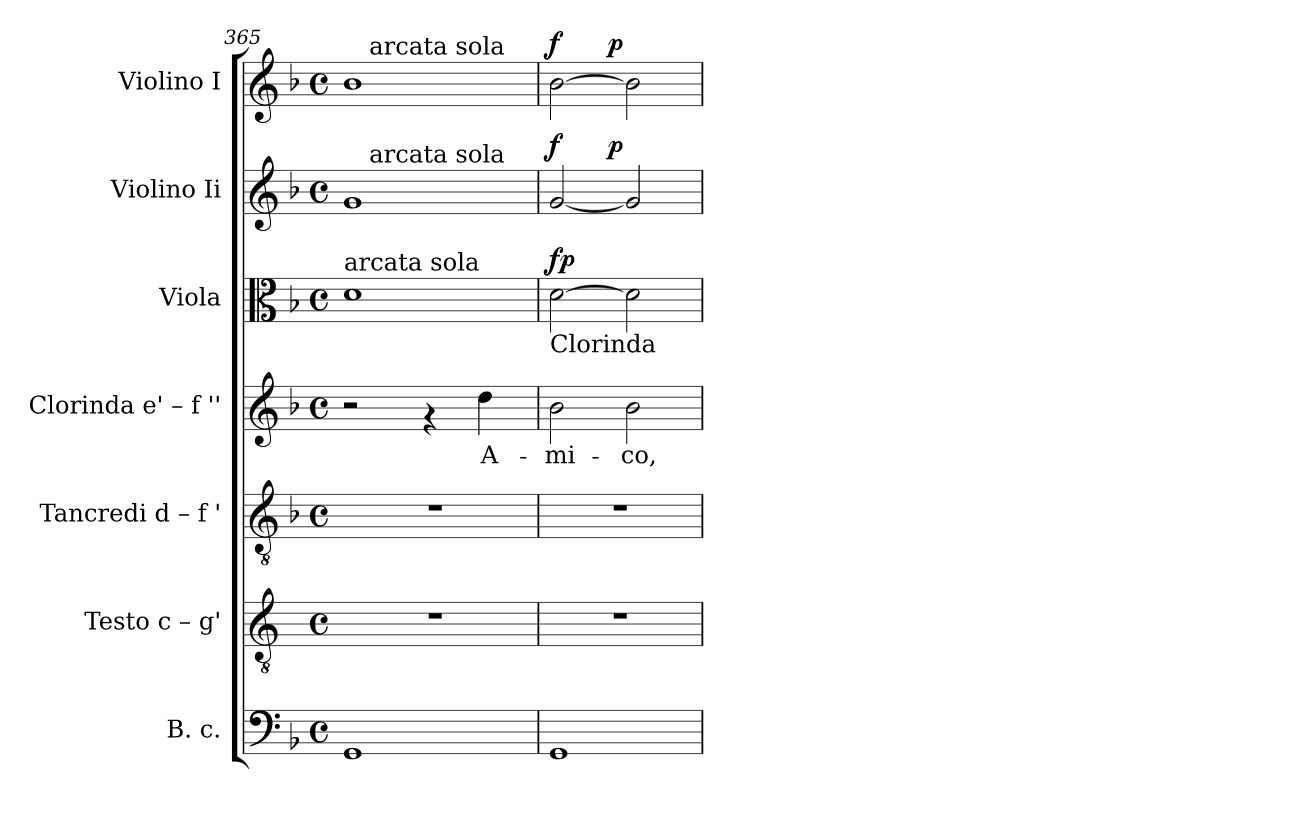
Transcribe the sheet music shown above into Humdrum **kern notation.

**kern	**kern	**kern	**kern	**text	**kern	**dynam	**kern	**dynam	**kern	**text	**dynam
*part7	*part6	*part5	*part4	*part4	*part3	*part3	*part2	*part2	*part1	*part1	*part1
*staff7	*staff6	*staff5	*staff4	*staff4	*staff3	*staff3	*staff2	*staff2	*staff1	*staff1	*staff1
*I"B. c.	*I"Testo  c – g'	*I"Tancredi  d – f '	*I"Clorinda  e' – f ''	*	*I"Viola	*	*I"Violino Ii	*	*I"Violino I	*	*
!!LO:PB:g=z
*clefF4	*clefGv2	*clefGv2	*clefG2	*	*clefC3	*	*clefG2	*	*clefG2	*	*
*k[b-]	*k[]	*k[b-]	*k[b-]	*	*k[b-]	*	*k[b-]	*	*k[b-]	*	*
*F:	*C:	*F:	*F:	*	*F:	*	*F:	*	*F:	*	*
*M4/4	*M4/4	*M4/4	*M4/4	*	*M4/4	*	*M4/4	*	*M4/4	*	*
*met(c)	*met(c)	*met(c)	*met(c)	*	*met(c)	*	*met(c)	*	*met(c)	*	*
=365	=365	=365	=365	=365	=365	=365	=365	=365	=365	=365	=365
!	!	!	!	!	!LO:TX:a:t=arcata sola	!	!	!	!	!	!
!	!	!	!	!	!	!	!	!	!	!LO:LY:b:cj	!
*	*	*	*	*	*	*	*^	*	*^	*	*
1GG	1r	1r	2r	.	1d	.	1g	16..ryy	.	1b-	16..ryy	.	.
!	!	!	!	!	!	!	!	!	!	!	!LO:TX:a:t=arcata sola	!	!
!	!	!	!	!	!	!	!	!LO:TX:a:t=arcata sola	!	!	!	!	!
.	.	.	.	.	.	.	.	2ryy	.	.	2ryy	.	.
.	.	.	4rf	.	.	.	.	.	.	.	.	.	.
.	.	.	.	.	.	.	.	4ryy	.	.	4ryy	.	.
!	!	!	!	!LO:LY:b:cj	!	!	!	!	!	!	!	!	!
.	.	.	4dd\	A-	.	.	.	.	.	.	.	.	.
.	.	.	.	.	.	.	.	8ryy	.	.	8ryy	.	.
.	.	.	.	.	.	.	.	64ryy	.	.	64ryy	.	.
=366	=366	=366	=366	=366	=366	=366	=366	=366	=366	=366	=366	=366	=366
!	!	!	!	!	!LO:TX:b:t=Clorinda	!	!	!	!	!	!	!	!
!	!	!	!	!LO:LY:b:cj	!	!LO:DY:a	!	!	!	!	!	!LO:LY:b:cj	!
!	!	!	!	!	!	!LO:DY:n=1:a	!	!	!LO:DY:a	!	!	!	!LO:DY:a
1GG	1r	1r	2b-\	-mi-	[>2d\	f p	[<2g/	4..ryy	f	[>2b-\	4..ryy	.	f
!	!	!	!	!	!	!	!	!	!LO:DY:a	!	!	!	!LO:DY:a
.	.	.	.	.	.	.	.	2ryy	p	.	2ryy	.	p
!	!	!	!	!LO:LY:b:cj	!	!	!	!	!	!	!	!LO:LY:b:cj	!
.	.	.	2b-\	-co,	2d\]	.	2g/]	.	.	2b-\]	.	.	.
.	.	.	.	.	.	.	.	16ryy	.	.	16ryy	.	.
*	*	*	*	*	*	*	*v	*v	*	*	*	*	*
*	*	*	*	*	*	*	*	*	*v	*v	*	*
=	=	=	=	=	=	=	=	=	=	=	=
*-	*-	*-	*-	*-	*-	*-	*-	*-	*-	*-	*-
